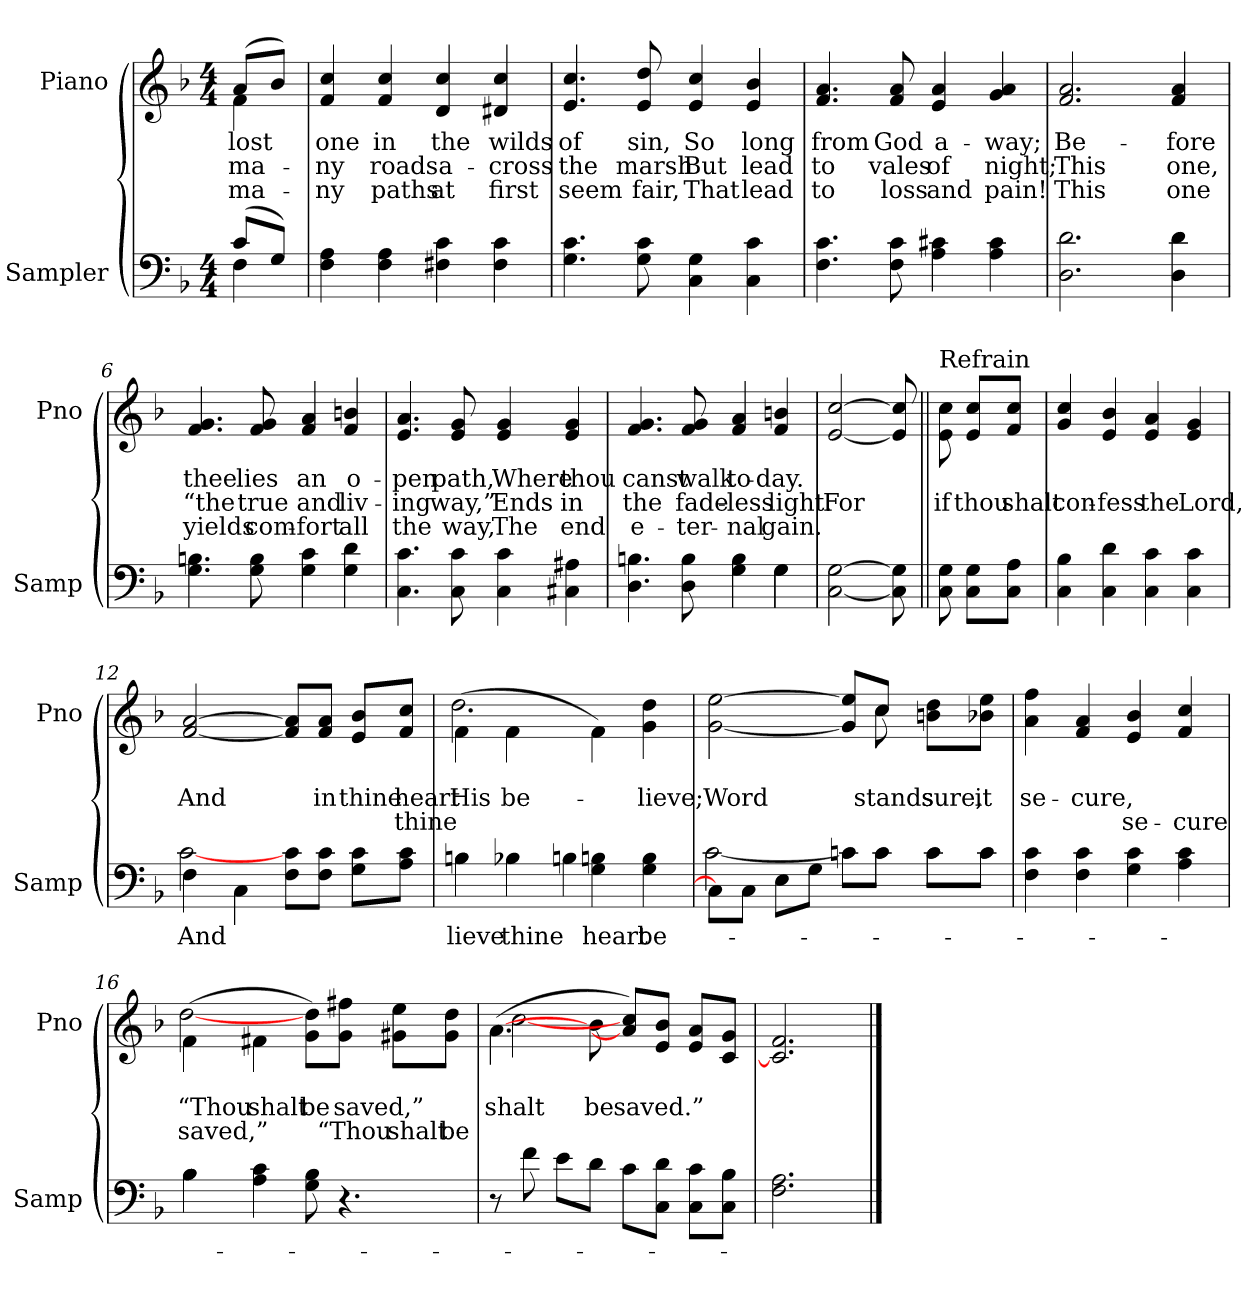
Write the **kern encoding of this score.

**kern	**text	**kern	**text	**text	**text
*part2	*part2	*part1	*part1	*part1	*part1
*staff2	*staff2	*staff1	*staff1	*staff1	*staff1
*I"Sampler	*	*I"Piano	*	*	*
*I'Samp	*	*I'Pno	*	*	*
*clefF4	*	*clefG2	*	*	*
*k[b-]	*	*k[b-]	*	*	*
*F:	*	*F:	*	*	*
*M4/4	*	*M4/4	*	*	*
=1	=1	=1	=1	=1	=1
*^	*	*^	*	*	*
(8c/L	4F	.	(8a/L	4f	lost	ma-	ma-
8G/J)	.	.	8b-/J)	.	.	.	.
*v	*v	*	*	*	*	*	*
*	*	*v	*v	*	*	*
=2	=2	=2	=2	=2	=2
4F 4A	.	4f 4cc	one	-ny	-ny
4F 4A	.	4f 4cc	in	roads	paths
4F#X 4c	.	4d 4cc	the	a-	at
4F# 4c	.	4d#X 4cc	wilds	-cross	first
=3	=3	=3	=3	=3	=3
4.G 4.c	.	4.e 4.cc	of	the	seem
8G 8c	.	8e 8dd	sin,	marsh	fair,
4C 4G	.	4e 4cc	So	But	That
4C 4c	.	4e 4b-	long	lead	lead
=4	=4	=4	=4	=4	=4
4.F 4.c	.	4.f 4.a	from	to	to
8F 8c	.	8f 8a	God	vales	loss
4A 4c#X	.	4e 4a	a-	of	and
4A 4c#	.	4g 4a	-way;	night;	pain!
=5	=5	=5	=5	=5	=5
2.D 2.d	.	2.f 2.a	Be-	This	This
4D 4d	.	4f 4a	-fore	one,	one
=6	=6	=6	=6	=6	=6
4.G 4.Bn	.	4.f 4.g	thee	“the	yields
8G 8B	.	8f 8g	lies	true	com-
4G 4c	.	4f 4a	an	and	-fort
4G 4d	.	4f 4bn	o-	liv-	all
=7	=7	=7	=7	=7	=7
4.C 4.c	.	4.e 4.a	-pen	-ing	the
8C 8c	.	8e 8g	path,	way,”	way,
4C 4c	.	4e 4g	Where	Ends	The
4C#X 4A#X	.	4e 4g	thou	in	end
=8	=8	=8	=8	=8	=8
*^	*	*	*	*	*
4.D 4.Bn	2.ryy	.	4.f 4.g	canst	the	e-
8D 8B	.	.	8f 8g	walk	fade-	-ter-
4G 4B	.	.	4f 4a	to-	-less	-nal
4G\	4G	.	4f 4bn	-day.	light.	gain.
*v	*v	*	*	*	*	*
=9	=9	=9	=9	=9	=9
[2C [2G	.	[2e [2cc	.	For	.
8C] 8G]	.	8e] 8cc]	.	.	.
=10||	=10||	=10||	=10||	=10||	=10||
!	!	!LO:TX:t=Refrain	!	!	!
8C 8G	.	8e\ 8cc\	.	if	.
8C\ 8G\L	.	8e/ 8cc/L	.	thou	.
8C\ 8A\J	.	8f/ 8cc/J	.	shalt	.
=11	=11	=11	=11	=11	=11
4C 4B-	.	4g 4cc	.	con-	.
4C 4d	.	4e 4b-	.	-fess	.
4C 4c	.	4e 4a	.	the	.
4C 4c	.	4e 4g	.	Lord,	.
=12	=12	=12	=12	=12	=12
*^	*	*	*	*	*
4F\	[2c	And	[2f [2a	.	And	.
4C\	.	.	.	.	.	.
8F\ 8c\L	2ryy	.	8f]/ 8a]/L	.	.	.
8F\ 8c\J	.	.	8f/ 8a/J	.	in	.
8G\ 8c\L	.	.	8e/ 8b-/L	.	thine	.
8A\ 8c\J	.	.	8f/ 8cc/J	.	heart	thine
=13	=13	=13	=13	=13	=13	=13
*	*	*	*^	*	*	*
4B-\	4B	-lieve	(4f\	2.dd	.	His	.
4B-\	4B	thine	4f\	.	.	be-	.
4G 4Bn	2ryy	heart	4f\)	.	.	.	.
4G 4B	.	be-	4g 4dd	4ryy	.	-lieve;	.
=14	=14	=14	=14	=14	=14	=14	=14
8C\L]	[2c	.	[2g [2ee	8ryy	.	Word	.
*	*	*	*v	*v	*	*	*
8C\J	.	.	.	.	.	.
8E\L	.	.	.	.	.	.
8G\J	.	.	.	.	.	.
8cn\L	8cn\L]	.	8g]/ 8ee]/L	.	.	.
*	*	*	*^	*	*	*
8c\J	8c\J	.	8cc/J	8cc	.	stands	.
8c\L	8c\L	.	8bn\ 8dd\L	4ryy	.	sure,	.
8c\J	8c\J	.	8b-X\ 8ee\J	.	.	it	.
*v	*v	*	*	*	*	*	*
*	*	*v	*v	*	*	*
=15	=15	=15	=15	=15	=15
4F 4c	.	4a 4ff	.	se-	.
4F 4c	.	4f 4a	.	-cure,	.
4G 4c	.	4e 4b-	.	.	se-
4A 4c	.	4f 4cc	.	.	-cure
=16	=16	=16	=16	=16	=16
*^	*	*^	*	*	*
4B-\	4B-	.	(4f\	[2dd	.	“Thou	saved,”
4A 4c	2.ryy	.	4f#X\	.	.	shalt	.
8G 8B-	.	.	8g\ 8dd\L)	2ryy	.	be	.
4.r	.	.	8g\ 8ff#X\J	.	.	saved,”	“Thou
.	.	.	8g#X\ 8ee\L	.	.	.	shalt
.	.	.	8g#\ 8dd\J	.	.	.	be
*v	*v	*	*	*	*	*	*
=17	=17	=17	=17	=17	=17	=17
8r	.	([4.a\	[2cc	.	shalt	.
8f	.	.	.	.	.	.
8e\L	.	.	.	.	.	.
8d\J	.	8b-\	.	.	be	.
8c\L	.	8a]/ 8cc/L)	2ryy	.	saved.”	.
8C\ 8d\J	.	8e/ 8b-/J	.	.	.	.
8C\ 8c\L	.	8e/ 8a/L	.	.	.	.
8C\ 8B-\J	.	8c/ 8g/J	.	.	.	.
*	*	*v	*v	*	*	*
=18	=18	=18	=18	=18	=18
2.F 2.A	.	2.c] 2.f	.	.	.
==	==	==	==	==	==
*-	*-	*-	*-	*-	*-
